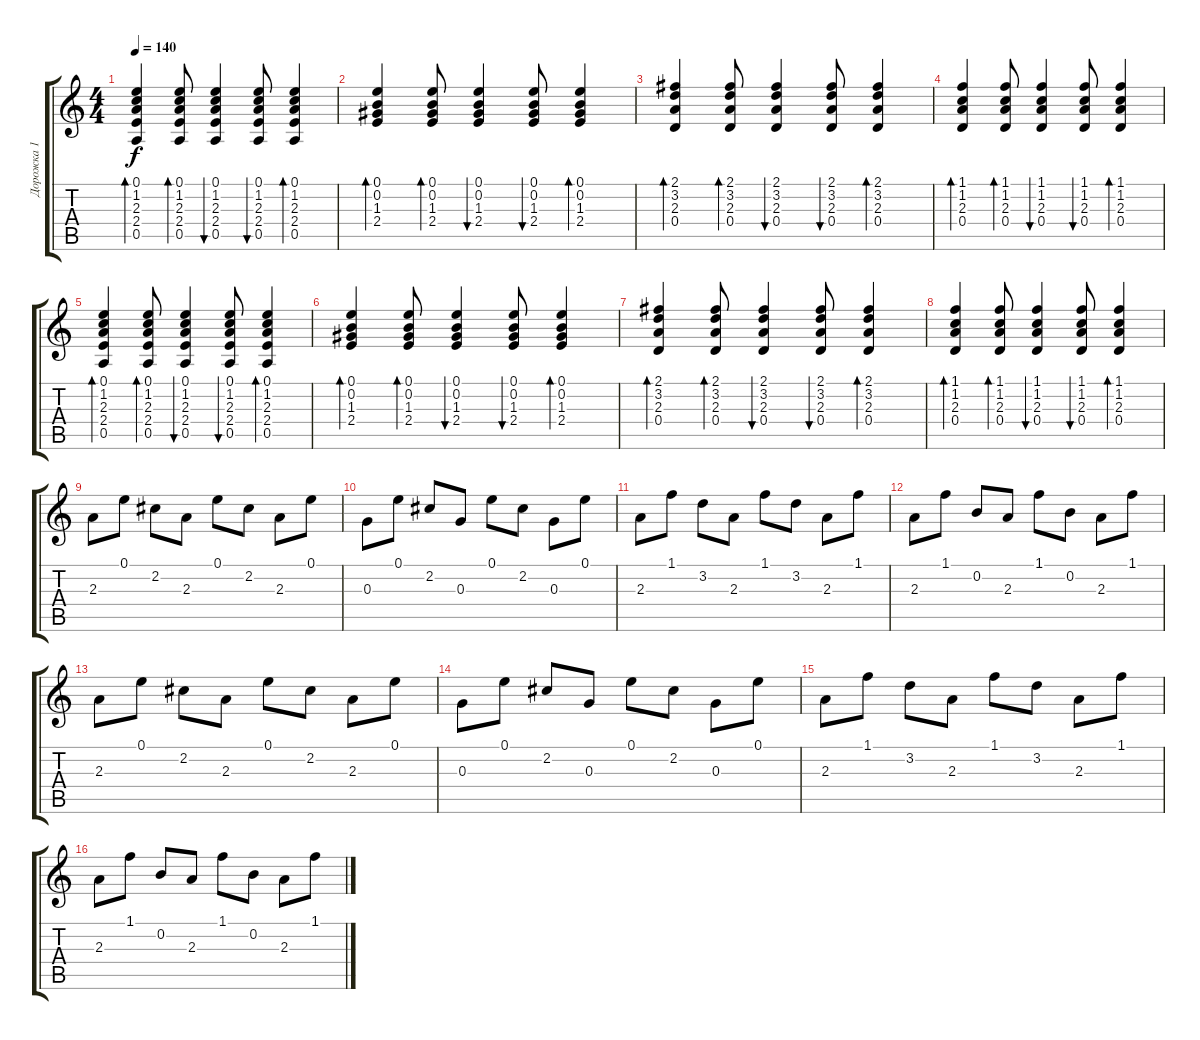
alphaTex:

\track ("Дорожка 1" "Дорожка 1") {instrument acousticguitarsteel}
\staff {score tabs}
\tuning (E4 B3 G3 D3 A2 E2) {hide}
\ts (4 4)
\tempo 140
\clef g2
\ks c
(0.1 1.2 2.3 2.4 0.5).4{bd 60 dy f} (0.1 1.2 2.3 2.4 0.5).8{bd 60} (0.1 1.2 2.3 2.4 0.5).4{bu 60} (0.1 1.2 2.3 2.4 0.5).8{bu 60} (0.1 1.2 2.3 2.4 0.5).4{bd 60} |
(0.1 0.2 1.3 2.4).4{bd 60} (0.1 0.2 1.3 2.4).8{bd 60} (0.1 0.2 1.3 2.4).4{bu 60} (0.1 0.2 1.3 2.4).8{bu 60} (0.1 0.2 1.3 2.4).4{bd 60} |
(2.1 3.2 2.3 0.4).4{bd 60} (2.1 3.2 2.3 0.4).8{bd 60} (2.1 3.2 2.3 0.4).4{bu 60} (2.1 3.2 2.3 0.4).8{bu 60} (2.1 3.2 2.3 0.4).4{bd 60} |
(1.1 1.2 2.3 0.4).4{bd 60} (1.1 1.2 2.3 0.4).8{bd 60} (1.1 1.2 2.3 0.4).4{bu 60} (1.1 1.2 2.3 0.4).8{bu 60} (1.1 1.2 2.3 0.4).4{bd 60} |
(0.1 1.2 2.3 2.4 0.5).4{bd 60} (0.1 1.2 2.3 2.4 0.5).8{bd 60} (0.1 1.2 2.3 2.4 0.5).4{bu 60} (0.1 1.2 2.3 2.4 0.5).8{bu 60} (0.1 1.2 2.3 2.4 0.5).4{bd 60} |
(0.1 0.2 1.3 2.4).4{bd 60} (0.1 0.2 1.3 2.4).8{bd 60} (0.1 0.2 1.3 2.4).4{bu 60} (0.1 0.2 1.3 2.4).8{bu 60} (0.1 0.2 1.3 2.4).4{bd 60} |
(2.1 3.2 2.3 0.4).4{bd 60} (2.1 3.2 2.3 0.4).8{bd 60} (2.1 3.2 2.3 0.4).4{bu 60} (2.1 3.2 2.3 0.4).8{bu 60} (2.1 3.2 2.3 0.4).4{bd 60} |
(1.1 1.2 2.3 0.4).4{bd 60} (1.1 1.2 2.3 0.4).8{bd 60} (1.1 1.2 2.3 0.4).4{bu 60} (1.1 1.2 2.3 0.4).8{bu 60} (1.1 1.2 2.3 0.4).4{bd 60} |
2.3.8{volume 13 balance 8} 0.1.8 2.2.8 2.3.8 0.1.8 2.2.8 2.3.8 0.1.8 |
0.3.8 0.1.8 2.2.8 0.3.8 0.1.8 2.2.8 0.3.8 0.1.8 |
2.3.8 1.1.8 3.2.8 2.3.8 1.1.8 3.2.8 2.3.8 1.1.8 |
2.3.8 1.1.8 0.2.8 2.3.8 1.1.8 0.2.8 2.3.8 1.1.8 |
2.3.8 0.1.8 2.2.8 2.3.8 0.1.8 2.2.8 2.3.8 0.1.8 |
0.3.8 0.1.8 2.2.8 0.3.8 0.1.8 2.2.8 0.3.8 0.1.8 |
2.3.8 1.1.8 3.2.8 2.3.8 1.1.8 3.2.8 2.3.8 1.1.8 |
2.3.8 1.1.8 0.2.8 2.3.8 1.1.8 0.2.8 2.3.8 1.1.8
